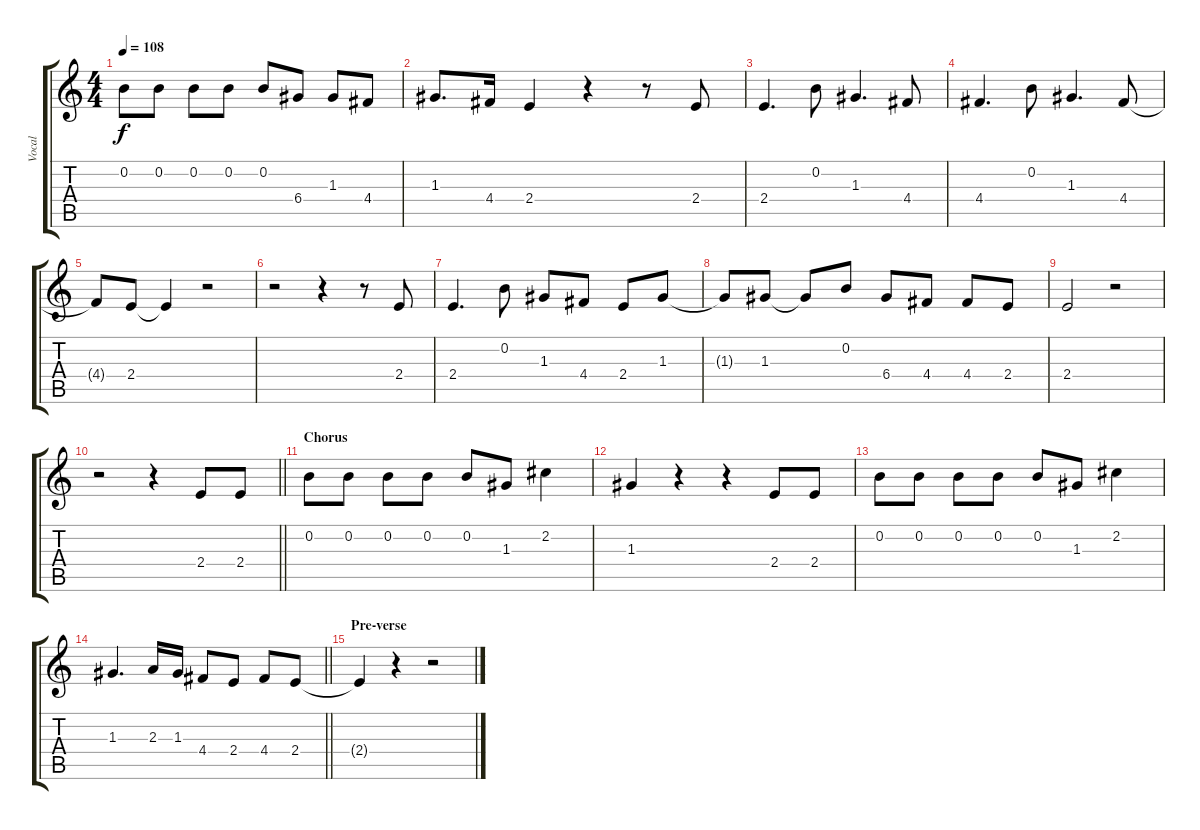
\track ("Vocal " "Vocal ") {instrument acousticguitarnylon}
\staff {score tabs}
\tuning (E4 B3 G3 D3 A2 E2) {hide}
\ts (4 4)
\tempo 108
\clef g2
\ks c
0.2.8{dy f} 0.2.8 0.2.8 0.2.8 0.2.8 6.4.8 1.3.8 4.4.8 |
1.3.8{d} 4.4.16 2.4.4 r.4 r.8 2.4.8 |
2.4.4{d} 0.2.8 1.3.4{d} 4.4.8 |
4.4.4{d} 0.2.8 1.3.4{d} 4.4.8 |
4.4{t}.8 2.4.8 2.4{t}.4 r.2 |
r.2 r.4 r.8 2.4.8 |
2.4.4{d} 0.2.8 1.3.8 4.4.8 2.4.8 1.3.8 |
1.3{t}.8 1.3.8 1.3{t}.8 0.2.8 6.4.8 4.4.8 4.4.8 2.4.8 |
2.4.2 r.2 |
\barLineRight lightlight
r.2 r.4 2.4.8 2.4.8 |
\section ("" "Chorus")
0.2.8 0.2.8 0.2.8 0.2.8 0.2.8 1.3.8 2.2.4 |
1.3.4 r.4 r.4 2.4.8 2.4.8 |
0.2.8 0.2.8 0.2.8 0.2.8 0.2.8 1.3.8 2.2.4 |
\barLineRight lightlight
1.3.4{d} 2.3.16 1.3.16 4.4.8 2.4.8 4.4.8 2.4.8 |
\section ("" "Pre-verse")
2.4{t}.4 r.4 r.2
